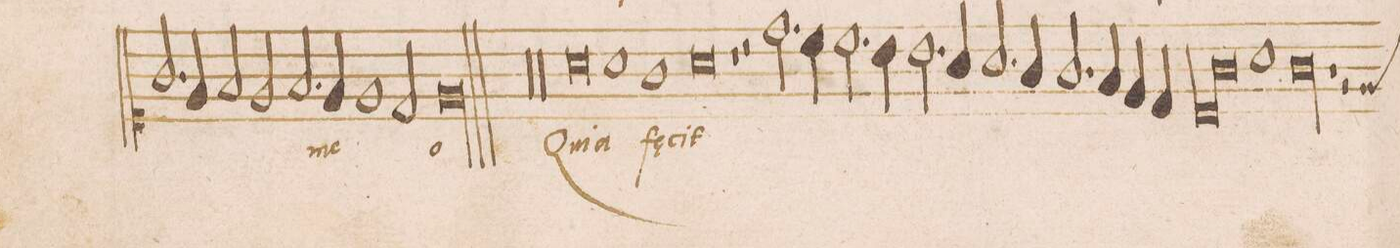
**kern	**text
*I"DISCANTVS	*
*clefC1	*
*k[]	*
*met(C|)	*
*M2/1	*
2.g/	.
=24-	=24-
4e/	.
2f/	.
2e/	.
2.f/	me-
=25-	=25-
4e/	.
1e	.
2d/	.
=26-	=26-
0e\l	-o
=27||	=27||
00r	.
=28-	=28-
=29-	=29-
00r	.
=30-	=30-
=31-	=31-
0a	Qui-
=32-	=32-
1a	-a
1g	fae-
=33-	=33-
0a	-cit
=34-	=34-
1r	.
2r	.
2.dd\	.
=35-	=35-
4cc\	.
2.cc\	.
4b\	.
2.b\	.
=36-	=36-
4a/	.
2.a/	.
4g/	.
2.g/	.
=37-	=37-
4f/	.
4e/	.
4d/	.
*lig	*
1c	.
=38-	=38-
1g	.
*Xlig	*
1a	.
=39-	=39-
00g	.
=40-	=40-
=41-	=41-
1r	.
2r	.
*custos:e	*
*-	*-
